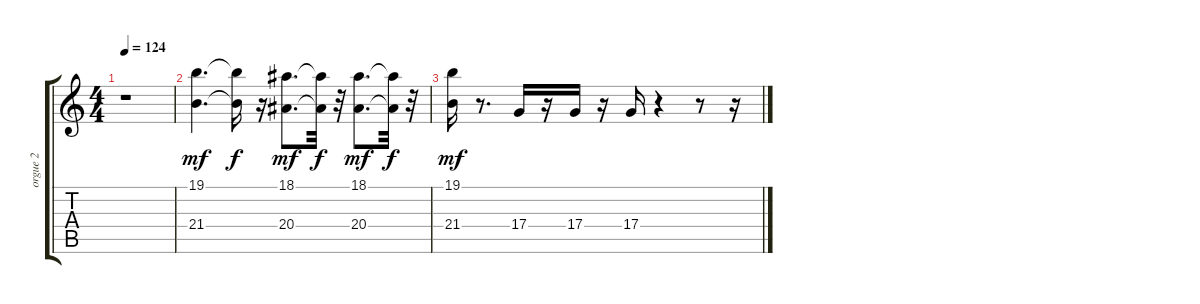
\track ("orgue 2" "orgue 2") {instrument drawbarorgan}
\staff {score tabs}
\tuning (E4 B3 G3 D3 A2 E2) {hide}
\ts (4 4)
\tempo 124
\clef g2
\ks c
r.1{dy mf} |
(19.1 21.4).4{d} (19.1{t} 21.4{t}).16{dy f} r.16 (18.1 20.4).8{d dy mf} (18.1{t} 20.4{t}).32{dy f} r.32 (18.1 20.4).8{d dy mf} (18.1{t} 20.4{t}).32{dy f} r.32 |
(19.1 21.4).16{dy mf} r.8{d} 17.4.16 r.16 17.4.16 r.16 17.4.16 r.4 r.8 r.16
